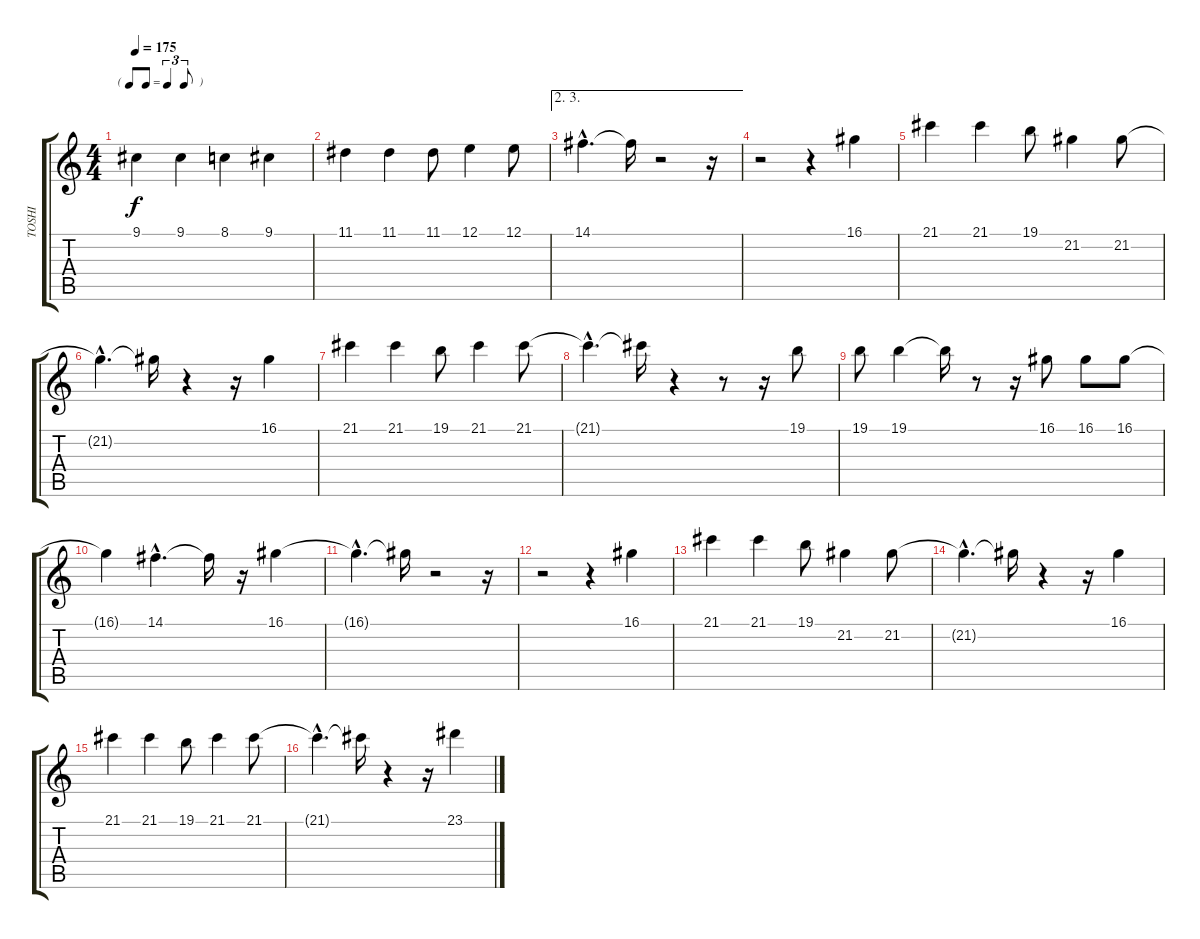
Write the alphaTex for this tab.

\track ("TOSHI" "TOSHI") {instrument electricgrandpiano}
\staff {score tabs}
\tuning (E4 B3 G3 D3 A2 E2) {hide}
\ts (4 4)
\tf triplet8th
\tempo 175
\clef g2
\ks c
9.1{t}.4{dy f} 9.1.4 8.1.4 9.1.4 |
11.1.4 11.1.4 11.1.8 12.1.4 12.1.8 |
\ae (2 3)
14.1{hac}.4{d} 14.1{t}.16 r.2 r.16 |
r.2 r.4 16.1.4 |
21.1.4 21.1.4 19.1.8 21.2.4 21.2.8 |
21.2{hac t}.4{d} 21.2{t}.16 r.4 r.16 16.1.4 |
21.1.4 21.1.4 19.1.8 21.1.4 21.1.8 |
21.1{hac t}.4{d} 21.1{t}.16 r.4 r.8 r.16 19.1.8 |
19.1.8 19.1.4 19.1{t}.16 r.8 r.16 16.1.8 16.1.8 16.1.8 |
16.1{t}.4 14.1{hac}.4{d} 14.1{t}.16 r.16 16.1.4 |
16.1{hac t}.4{d} 16.1{t}.16 r.2 r.16 |
r.2 r.4 16.1.4 |
21.1.4 21.1.4 19.1.8 21.2.4 21.2.8 |
21.2{hac t}.4{d} 21.2{t}.16 r.4 r.16 16.1.4 |
21.1.4 21.1.4 19.1.8 21.1.4 21.1.8 |
21.1{hac t}.4{d} 21.1{t}.16 r.4 r.16 23.1.4
